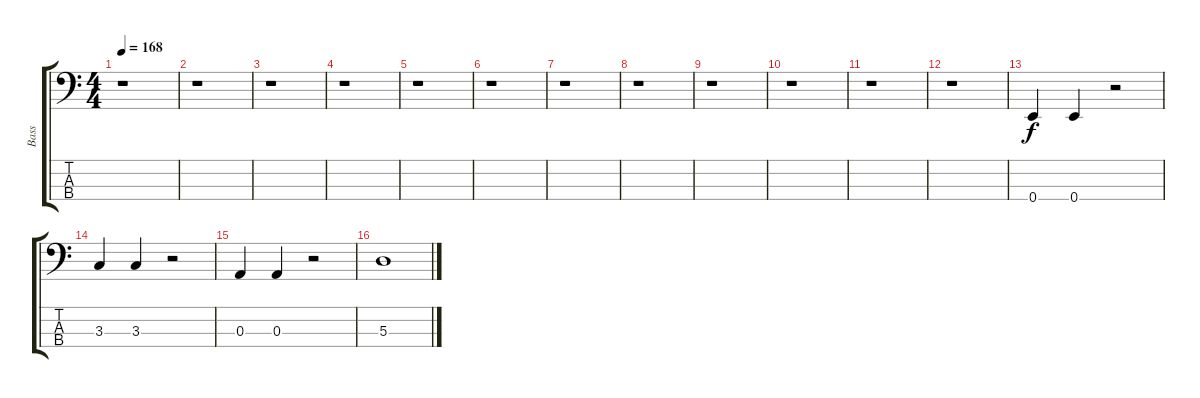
\track ("Bass" "Bass") {instrument electricbassfinger}
\staff {score tabs}
\tuning (G2 D2 A1 E1) {hide}
\ts (4 4)
\tempo 168
\clef f4
\ks c
r.1{dy f} |
r.1 |
r.1 |
r.1 |
r.1 |
r.1 |
r.1 |
r.1 |
r.1 |
r.1 |
r.1 |
r.1 |
\section ("" "")
0.4.4 0.4.4 r.2 |
3.3.4 3.3.4 r.2 |
0.3.4 0.3.4 r.2 |
5.3.1
